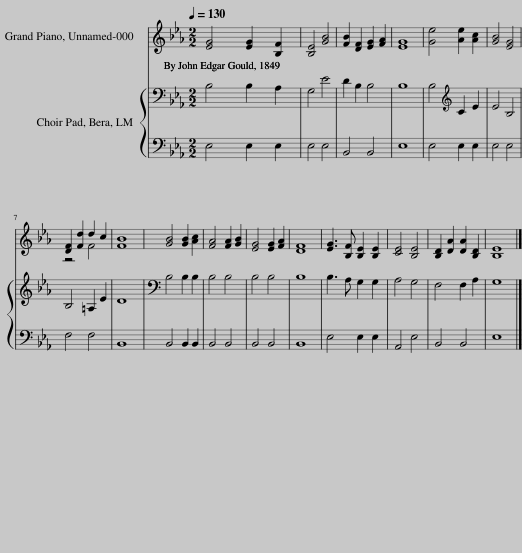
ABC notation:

X:1
%%score ( 1 2 ) { 3 | 4 }
L:1/8
Q:1/4=130
M:2/2
I:linebreak $
K:Eb
V:1 treble
V:2 treble
V:3 bass
V:4 bass
V:1
 [EG]4 [EG]2 [B,F]2 | [B,E]4 [GB]4 | [FB]2 [DF]2 [EG]2 [FA]2 | [EG]8 | [Ge]4 [Ae]2 [Ac]2 | %5
 [GB]4 [EG]4 |$ [DF]2 [Fd]2 d2 c2 | [FB]8 | [GB]4 [GB]2 [Ac]2 | [FA]4 [FA]2 [GB]2 | %10
 [EG]4 [EG]2 [FA]2 | [DF]8 | [EG]3 [B,F] [B,E]2 [B,E]2 | [CE]4 [B,E]4 | [B,D]2 [DA]2 [DA]2 [B,D]2 | %15
 [B,E]8 |] %16
V:2
 x8 | x8 | x8 | x8 | x8 | %5
 x8 |$ z4 F4 | x8 | x8 | x8 | %10
 x8 | x8 | x8 | x8 | x8 | %15
 x8 |] %16
V:3
 B,4 B,2 A,2 | G,4 E4 | D2 B,2 B,4 | B,8 | B,4[K:treble] C2 E2 | %5
 E4 B,4 |$ B,4 =A,2 E2 | D8 | B,4 B,2 B,2 | B,4 B,4 | %10
 B,4 B,4 | B,8 | B,3 A, G,2 G,2 | A,4 G,4 | F,4 F,2 A,2 | %15
 G,8 |] %16
V:4
 E,4 E,2 E,2 | E,4 E,4 | B,,4 B,,4 | E,8 | E,4 E,2 E,2 | %5
 E,4 E,4 |$ F,4 F,4 | B,,8 | B,,4 B,,2 B,,2 | B,,4 B,,4 | %10
 B,,4 B,,4 | B,,8 | E,4 E,2 E,2 | A,,4 E,4 | B,,4 B,,4 | %15
 E,8 |] %16
